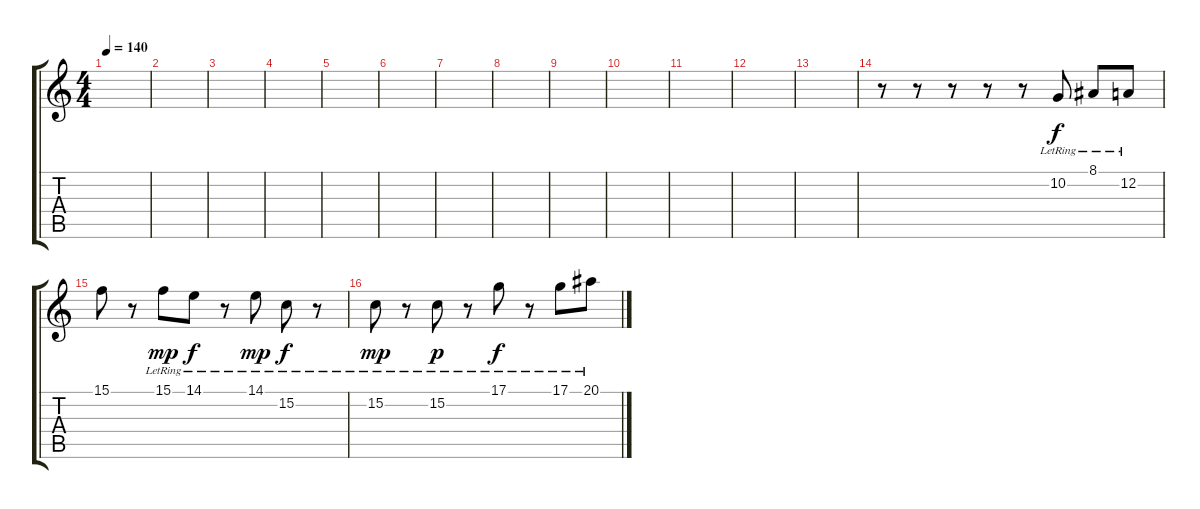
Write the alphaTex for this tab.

\track "" {instrument brightacousticpiano}
\staff {score tabs}
\tuning (D4 A3 F3 C3 G2 D2) {hide}
\ts (4 4)
\tempo 140
\clef g2
\ks c
|
|
|
|
|
|
|
|
|
|
|
|
|
r.8 r.8 r.8 r.8 r.8 10.2{lr}.8 8.1{lr}.8 12.2{lr}.8 |
15.1.8 r.8 15.1{lr}.8{dy mp} 14.1{lr}.8{dy f} r.8 14.1{lr}.8{dy mp} 15.2{lr}.8{dy f} r.8 |
15.2{lr}.8{dy mp} r.8 15.2{lr}.8{dy p} r.8 17.1{lr}.8{dy f} r.8 17.1{lr}.8 20.1{lr}.8
